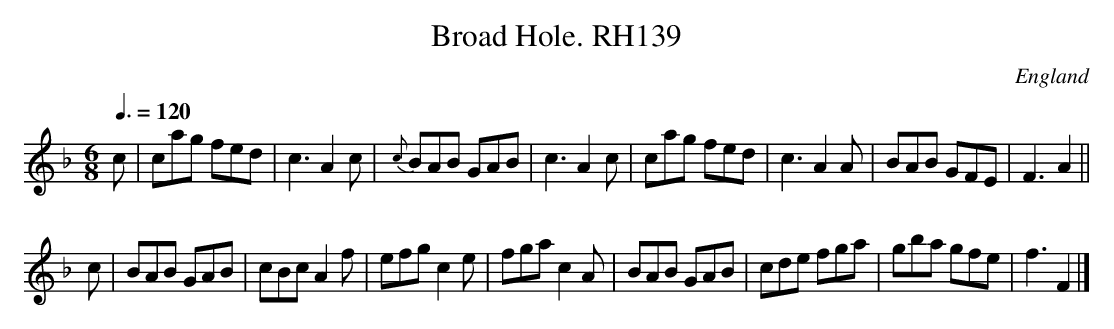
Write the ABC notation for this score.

X:1
T:Broad Hole. RH139
L:1/8
M:6/8
O:England
Q:3/8=120
K:F
c|cag fed|c3 A2c|{c}BAB GAB|c3 A2c|\
cag fed|c3A2A|BAB GFE|F3A2||!
c|BAB GAB|cBc A2f|efg c2e|fga c2A|\
BAB GAB|cde fga|gba gfe|f3F2|]
